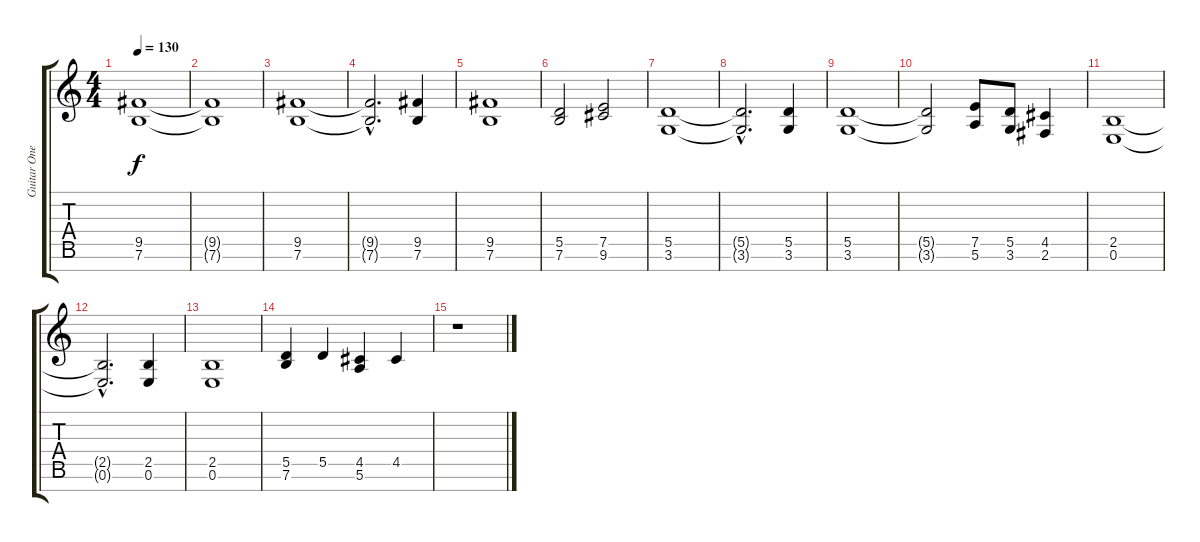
\track ("Guitar One" "Guitar One") {instrument distortionguitar}
\staff {score tabs}
\tuning (E4 B3 G3 D3 A2 E2 B1) {hide}
\ts (4 4)
\tempo 130
\clef g2
\ks c
(9.5 7.6).1{dy f} |
(9.5{t} 7.6{t}).1 |
(9.5 7.6).1 |
(9.5{hac t} 7.6{hac t}).2{d} (9.5 7.6).4 |
(9.5 7.6).1 |
(5.5 7.6).2 (7.5 9.6).2 |
(5.5 3.6).1 |
(5.5{hac t} 3.6{hac t}).2{d} (5.5 3.6).4 |
(5.5 3.6).1 |
(5.5{t} 3.6{t}).2 (7.5 5.6).8 (5.5 3.6).8 (4.5 2.6).4 |
(2.5 0.6).1 |
(2.5{hac t} 0.6{hac t}).2{d} (2.5 0.6).4 |
(2.5 0.6).1 |
(5.5 7.6).4 5.5.4 (4.5 5.6).4 4.5.4 |
r.1
